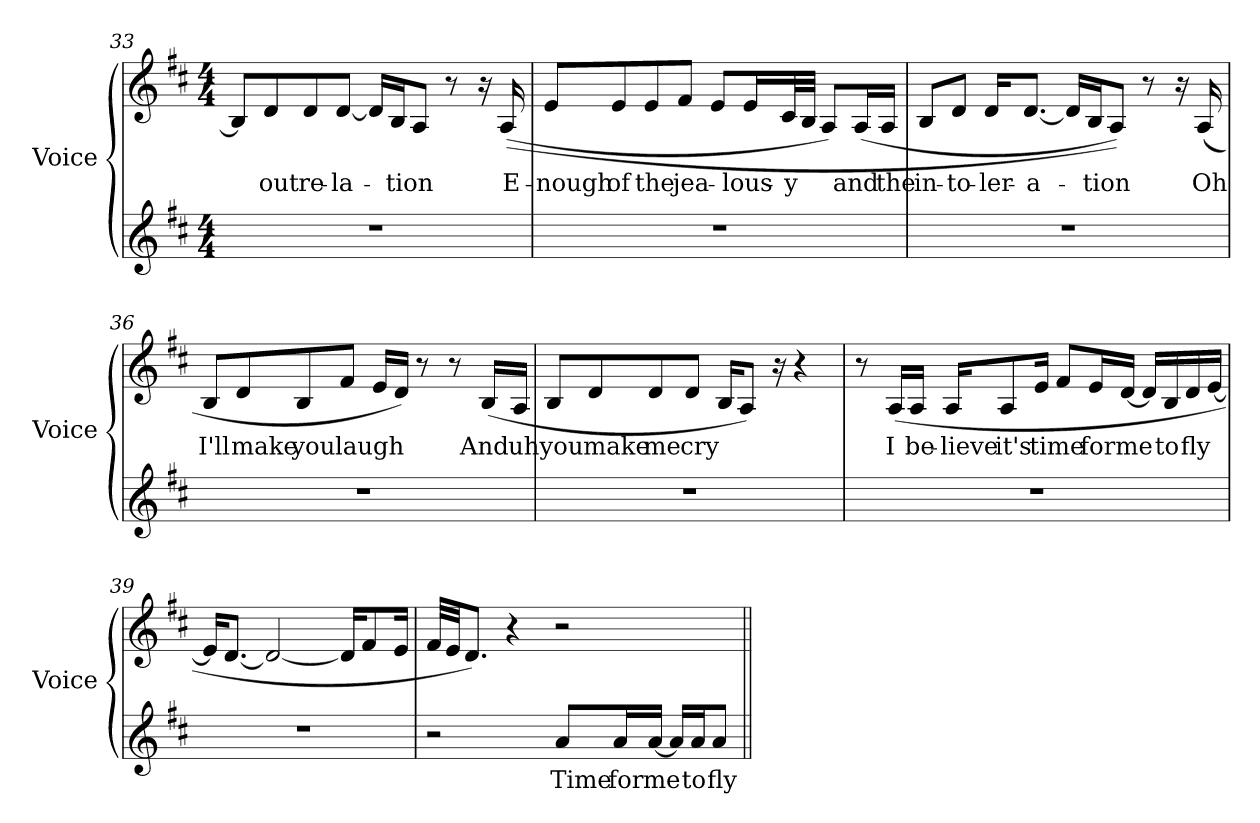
**kern	**text	**kern	**text
*part2	*part2	*part1	*part1
*staff2	*staff2	*staff1	*staff1
*I"Voice	*	*I"Voice	*
*I'Voice	*	*I'Voice	*
*clefG2	*	*clefG2	*
*k[f#c#]	*	*k[f#c#]	*
*D:	*	*D:	*
*M4/4	*	*M4/4	*
=33	=33	=33	=33
1r	.	8Bi/L]	.
!	!	!	!LO:LY:b:color=#000000
.	.	8di/	out
!	!	!	!LO:LY:b:color=#000000
.	.	8di/	re-
!	!	!	!LO:LY:b:color=#000000
.	.	[8di/J	-la-
.	.	16di/LL]	.
!	!	!	!LO:LY:b:color=#000000
.	.	16Bi/J	-tion
.	.	8Ai/J	.
.	.	8r	.
.	.	16r	.
!	!	!	!LO:LY:b:color=#000000
.	.	((16Ai/	E-
!!LO:LB:g=z
=34	=34	=34	=34
!	!	!	!LO:LY:b:color=#000000
1r	.	8ei/L	-nough
!	!	!	!LO:LY:b:color=#000000
.	.	8ei/	of
!	!	!	!LO:LY:b:color=#000000
.	.	8ei/	the
!	!	!	!LO:LY:b:color=#000000
.	.	8f#i/J	jea-
.	.	8ei/L	.
!	!	!	!LO:LY:b:color=#000000
.	.	16ei/L	-lous-
!	!	!	!LO:LY:b:color=#000000
.	.	32c#i/L	-y
.	.	32Bi/JJJ	.
.	.	8Ai/L)	.
!	!	!	!LO:LY:b:color=#000000
.	.	(16Ai/L	and
!	!	!	!LO:LY:b:color=#000000
.	.	16Ai/JJ	the
=35	=35	=35	=35
!	!	!	!LO:LY:b:color=#000000
1r	.	8Bi/L	in-
!	!	!	!LO:LY:b:color=#000000
.	.	8di/J	-to-
!	!	!	!LO:LY:b:color=#000000
.	.	16di/KL	-ler-
!	!	!	!LO:LY:b:color=#000000
.	.	[8.di/J	-a-
.	.	16di/LL]	.
!	!	!	!LO:LY:b:color=#000000
.	.	16Bi/J	-tion
.	.	8Ai/J))	.
.	.	8r	.
.	.	16r	.
!	!	!	!LO:LY:b:color=#000000
.	.	(16Ai/	Oh
=36	=36	=36	=36
!	!	!	!LO:LY:b:color=#000000
1r	.	8Bi/L	I'll
!	!	!	!LO:LY:b:color=#000000
.	.	8di/	make
!	!	!	!LO:LY:b:color=#000000
.	.	8Bi/	you
!	!	!	!LO:LY:b:color=#000000
.	.	8f#i/J	laugh
.	.	16ei/LL	.
.	.	16di/JJ)	.
.	.	8r	.
.	.	8r	.
!	!	!	!LO:LY:b:color=#000000
.	.	(16Bi/LL	And
!	!	!	!LO:LY:b:color=#000000
.	.	16Ai/JJ	uh
!!LO:PB:g=z
=37	=37	=37	=37
!	!	!	!LO:LY:b:color=#000000
1r	.	8Bi/L	you
!	!	!	!LO:LY:b:color=#000000
.	.	8di/	make
!	!	!	!LO:LY:b:color=#000000
.	.	8di/	me
!	!	!	!LO:LY:b:color=#000000
.	.	8di/J	cry
.	.	16Bi/KL	.
.	.	8Ai/J)	.
.	.	16r	.
.	.	4r	.
=38	=38	=38	=38
1r	.	8r	.
!	!	!	!LO:LY:b:color=#000000
.	.	(16Ai/LL	I
!	!	!	!LO:LY:b:color=#000000
.	.	16Ai/JJ	be-
!	!	!	!LO:LY:b:color=#000000
.	.	16Ai/KL	-lieve
!	!	!	!LO:LY:b:color=#000000
.	.	8Ai/	it's
!	!	!	!LO:LY:b:color=#000000
.	.	16ei/Jk	time
.	.	8f#i/L	.
!	!	!	!LO:LY:b:color=#000000
.	.	16ei/L	for
!	!	!	!LO:LY:b:color=#000000
.	.	[16di/JJ	me
.	.	16di/LL]	.
!	!	!	!LO:LY:b:color=#000000
.	.	16Bi/	to
!	!	!	!LO:LY:b:color=#000000
.	.	16di/	fly
.	.	[16ei/JJ	.
=39	=39	=39	=39
1r	.	16ei/KL]	.
.	.	[8.di/J	.
.	.	2di/_	.
.	.	16di/KL]	.
.	.	8f#i/	.
.	.	16ei/Jk	.
!!LO:LB:g=z
=40	=40	=40	=40
2r	.	32f#i/LLL	.
.	.	32ei/JJ	.
.	.	8.di/J)	.
.	.	4r	.
!	!LO:LY:b:color=#000000	!	!
8ai/L	Time	2r	.
!	!LO:LY:b:color=#000000	!	!
16ai/L	for	.	.
!	!LO:LY:b:color=#000000	!	!
[16ai/JJ	me	.	.
16ai/LL]	.	.	.
!	!LO:LY:b:color=#000000	!	!
16ai/J	to	.	.
!	!LO:LY:b:color=#000000	!	!
8ai/J	fly	.	.
=||	=||	=||	=||
*-	*-	*-	*-
